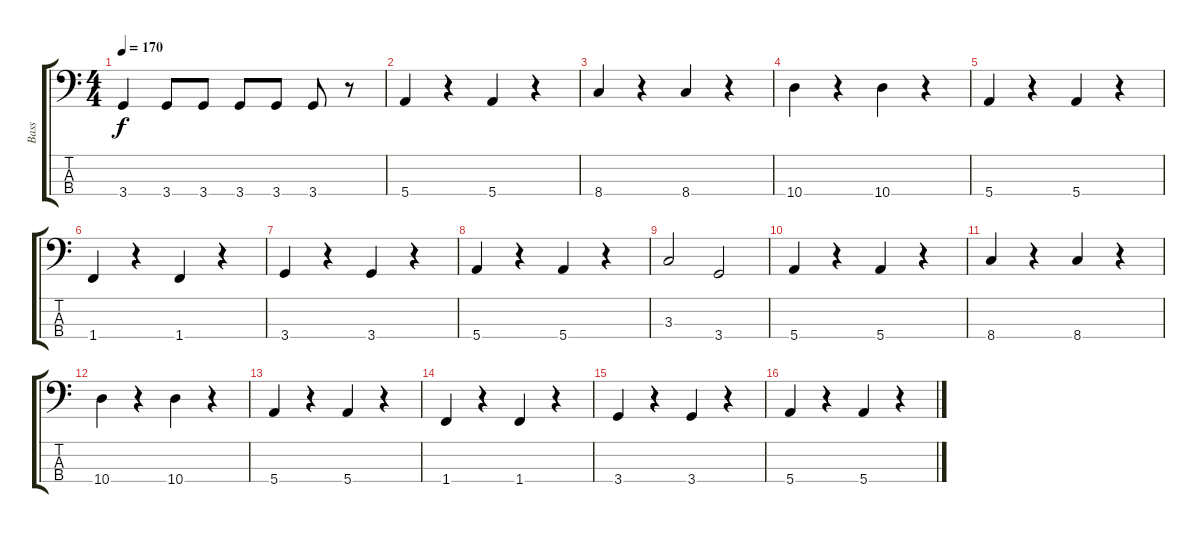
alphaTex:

\track ("Bass" "Bass") {instrument electricbasspick}
\staff {score tabs}
\tuning (G2 D2 A1 E1) {hide}
\ts (4 4)
\tempo 170
\clef f4
\ks c
3.4.4{dy f} 3.4.8 3.4.8 3.4.8 3.4.8 3.4.8 r.8 |
5.4.4 r.4 5.4.4 r.4 |
8.4.4 r.4 8.4.4 r.4 |
10.4.4 r.4 10.4.4 r.4 |
5.4.4 r.4 5.4.4 r.4 |
1.4.4 r.4 1.4.4 r.4 |
3.4.4 r.4 3.4.4 r.4 |
5.4.4 r.4 5.4.4 r.4 |
3.3.2 3.4.2 |
5.4.4 r.4 5.4.4 r.4 |
8.4.4 r.4 8.4.4 r.4 |
10.4.4 r.4 10.4.4 r.4 |
5.4.4 r.4 5.4.4 r.4 |
1.4.4 r.4 1.4.4 r.4 |
3.4.4 r.4 3.4.4 r.4 |
5.4.4 r.4 5.4.4 r.4
